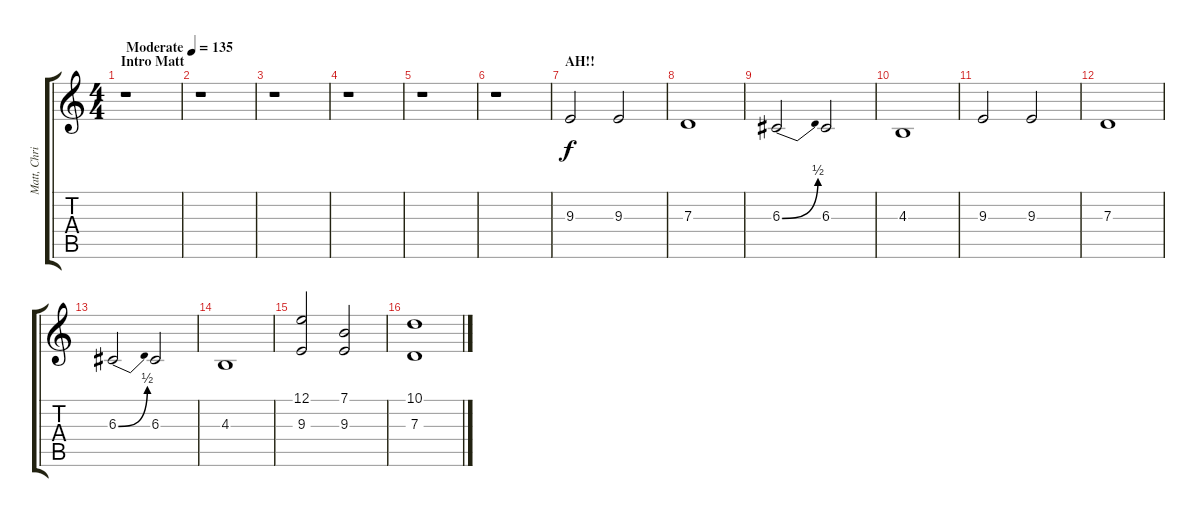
\track ("Matt, Chris, Dom, Morgan" "Matt, Chri") {instrument choiraahs}
\staff {score tabs}
\tuning (E4 B3 G3 D3 A2 E2) {hide}
\ts (4 4)
\section ("" "Intro Matt")
\tempo (135 "Moderate")
\clef g2
\ks c
r.1{dy f instrument choiraahs} |
r.1 |
r.1 |
r.1 |
r.1 |
r.1 |
\section ("" "AH!!")
9.3.2 9.3.2 |
\section ("" "")
7.3.1 |
\section ("" "")
6.3{be (bend 0 0 60 2)}.2 6.3.2 |
4.3.1 |
9.3.2 9.3.2 |
7.3.1 |
6.3{be (bend 0 0 60 2)}.2 6.3.2 |
4.3.1 |
\section ("" "")
(12.1 9.3).2 (7.1 9.3).2 |
(10.1 7.3).1
